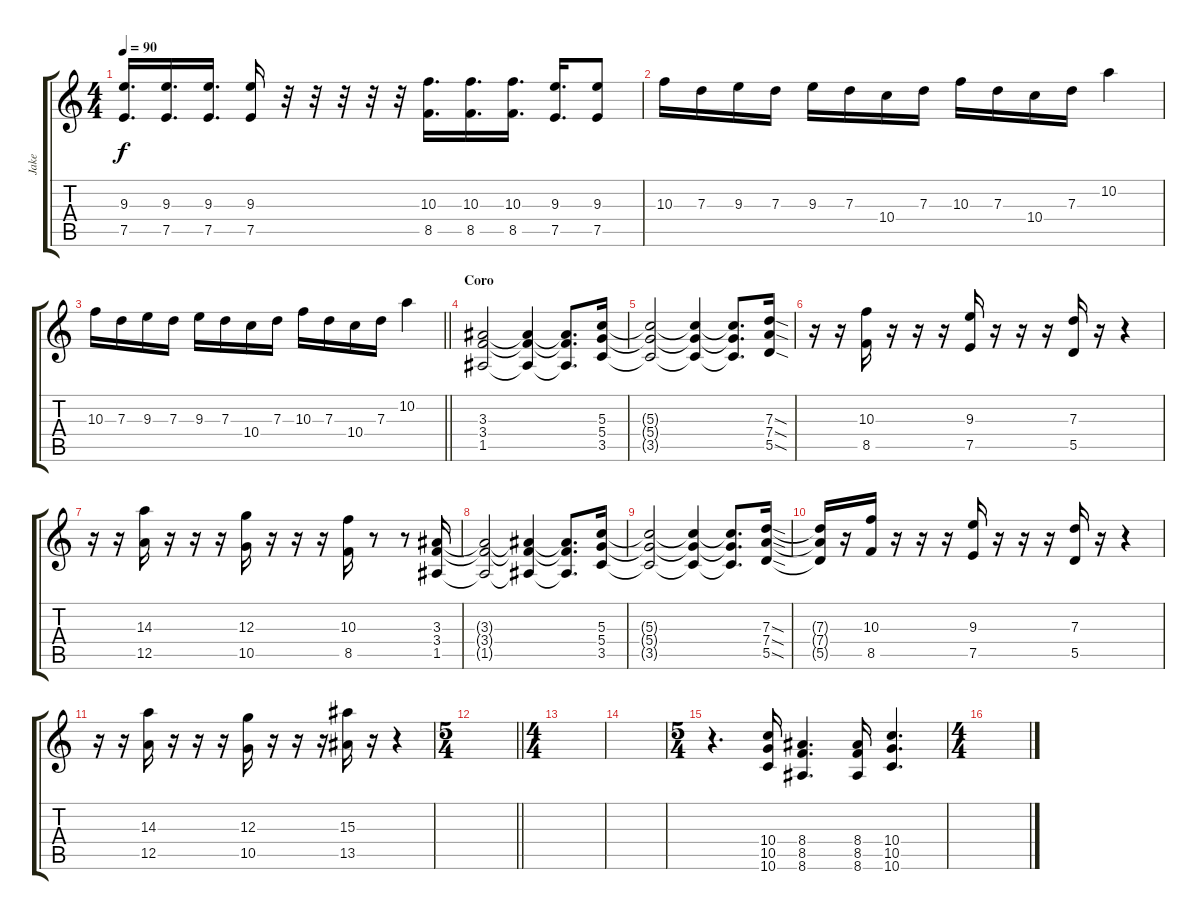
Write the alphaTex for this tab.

\track ("Jake" "Jake") {instrument overdrivenguitar}
\staff {score tabs}
\tuning (E4 B3 G3 D3 A2 D2) {hide}
\ts (4 4)
\tempo 90
\clef g2
\ks c
(9.3 7.5).16{d dy f} (9.3 7.5).16{d} (9.3 7.5).16{d} (9.3 7.5).16 r.32 r.32 r.32 r.32 r.32 (10.3 8.5).16{d} (10.3 8.5).16{d} (10.3 8.5).16{d} (9.3 7.5).16{d} (9.3 7.5).8 |
10.3.16 7.3.16 9.3.16 7.3.16 9.3.16 7.3.16 10.4.16 7.3.16 10.3.16 7.3.16 10.4.16 7.3.16 10.2.4 |
\barLineRight lightlight
10.3.16 7.3.16 9.3.16 7.3.16 9.3.16 7.3.16 10.4.16 7.3.16 10.3.16 7.3.16 10.4.16 7.3.16 10.2.4 |
\section ("" "Coro")
(3.3 3.4 1.5).2{instrument overdrivenguitar} (3.3{t} 3.4{t} 1.5{t}).4 (3.3{t} 3.4{t} 1.5{t}).8{d} (5.3 5.4 3.5).16 |
(5.3{t} 5.4{t} 3.5{t}).2{instrument overdrivenguitar} (5.3{t} 5.4{t} 3.5{t}).4 (5.3{t} 5.4{t} 3.5{t}).8{d} (7.3{sod} 7.4{sod} 5.5{sod}).16 |
r.16 r.16 (10.3 8.5).16 r.16 r.16 r.16 (9.3 7.5).16 r.16 r.16 r.16 (7.3 5.5).16 r.16 r.4 |
r.16 r.16 (14.3 12.5).16 r.16 r.16 r.16 (12.3 10.5).16 r.16 r.16 r.16 (10.3 8.5).16 r.8 r.8 (3.3 3.4 1.5).16 |
(3.3{t} 3.4{t} 1.5{t}).2{instrument overdrivenguitar} (3.3{t} 3.4{t} 1.5{t}).4 (3.3{t} 3.4{t} 1.5{t}).8{d} (5.3 5.4 3.5).16 |
(5.3{t} 5.4{t} 3.5{t}).2{instrument overdrivenguitar} (5.3{t} 5.4{t} 3.5{t}).4 (5.3{t} 5.4{t} 3.5{t}).8{d} (7.3{sod} 7.4{sod} 5.5{sod}).16 |
(7.3{t} 7.4{t} 5.5{t}).16 r.16 (10.3 8.5).16 r.16 r.16 r.16 (9.3 7.5).16 r.16 r.16 r.16 (7.3 5.5).16 r.16 r.4 |
r.16 r.16 (14.3 12.5).16 r.16 r.16 r.16 (12.3 10.5).16 r.16 r.16 r.16 (15.3 13.5).16 r.16 r.4 |
\ts (5 4)
\barLineRight lightlight
|
\ts (4 4)
|
|
\ts (5 4)
r.4{d} (10.4 10.5 10.6).16 (8.4 8.5 8.6).4{d} (8.4 8.5 8.6).16 (10.4 10.5 10.6).4{d} |
\ts (4 4)
